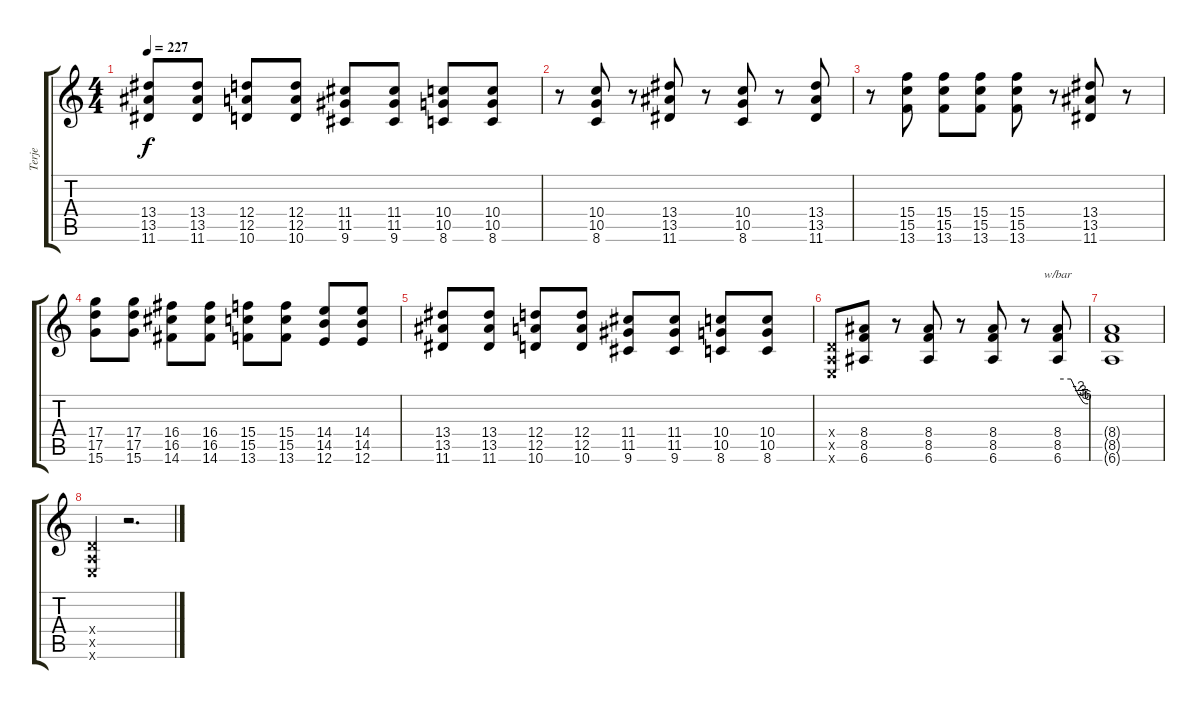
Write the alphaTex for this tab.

\track ("Terje" "Terje") {instrument overdrivenguitar}
\staff {score tabs}
\tuning (E4 B3 G3 D3 A2 E2) {hide}
\ts (4 4)
\tempo 227
\clef g2
\ks c
(13.4 13.5 11.6).8{dy f} (13.4 13.5 11.6).8 (12.4 12.5 10.6).8 (12.4 12.5 10.6).8 (11.4 11.5 9.6).8 (11.4 11.5 9.6).8 (10.4 10.5 8.6).8 (10.4 10.5 8.6).8 |
r.8 (10.4 10.5 8.6).8 r.8 (13.4 13.5 11.6).8 r.8 (10.4 10.5 8.6).8 r.8 (13.4 13.5 11.6).8 |
r.8 (15.4 15.5 13.6).8 (15.4 15.5 13.6).8 (15.4 15.5 13.6).8 (15.4 15.5 13.6).8 r.8 (13.4 13.5 11.6).8 r.8 |
(17.4 17.5 15.6).8 (17.4 17.5 15.6).8 (16.4 16.5 14.6).8 (16.4 16.5 14.6).8 (15.4 15.5 13.6).8 (15.4 15.5 13.6).8 (14.4 14.5 12.6).8 (14.4 14.5 12.6).8 |
(13.4 13.5 11.6).8 (13.4 13.5 11.6).8 (12.4 12.5 10.6).8 (12.4 12.5 10.6).8 (11.4 11.5 9.6).8 (11.4 11.5 9.6).8 (10.4 10.5 8.6).8 (10.4 10.5 8.6).8 |
(0.4{x} 0.5{x} 0.6{x}).8 (8.4 8.5 6.6).8 r.8 (8.4 8.5 6.6).8 r.8 (8.4 8.5 6.6).8 r.8 (8.4 8.5 6.6).8{tbe (custom default 0 0 26 0 41 -8 45 -12 50 -20 55 -24 60 -24)} |
(8.4{t} 8.5{t} 6.6{t}).1 |
(0.4{x} 0.5{x} 0.6{x}).4{volume 0} r.2{d}
